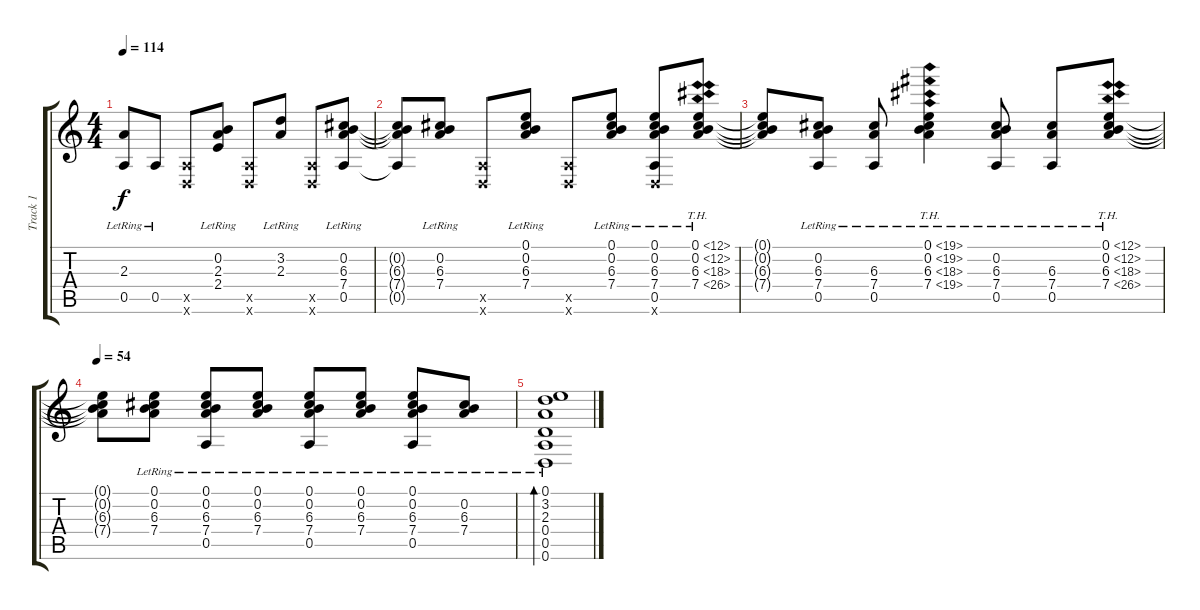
\track ("Track 1" "Track 1") {instrument acousticguitarsteel}
\staff {score tabs}
\tuning (E4 B3 G3 D3 A2 D2) {hide}
\ts (4 4)
\tempo 114
\clef g2
\ks c
(2.3{lr} 0.5{lr}).8{dy f} 0.5{lr}.8 (0.5{x} 0.6{x}).8 (0.2{lr} 2.3{lr} 2.4{lr}).8 (0.5{x} 0.6{x}).8 (3.2{lr} 2.3{lr}).8 (0.5{x} 0.6{x}).8 (0.2{lr} 6.3{lr} 7.4{lr} 0.5{lr}).8 |
(0.2{t} 6.3{t} 7.4{t} 0.5{t}).8 (0.2{lr} 6.3{lr} 7.4{lr}).8 (0.5{x} 0.6{x}).8 (0.1{lr} 0.2{lr} 6.3{lr} 7.4{lr}).8 (0.5{x} 0.6{x}).8 (0.1{lr} 0.2{lr} 6.3{lr} 7.4{lr}).8 (0.1{lr} 0.2{lr} 6.3{lr} 7.4{lr} 0.5{lr} 0.6{x}).8 (0.1{th 12 lr} 0.2{th 12 lr} 6.3{th 12 lr} 7.4{th 19 lr}).8 |
(0.1{t} 0.2{t} 6.3{t} 7.4{t}).8 (0.2{lr} 6.3{lr} 7.4{lr} 0.5{lr}).8 (6.3{lr} 7.4{lr} 0.5{lr}).8 (0.1{th 19 lr} 0.2{th 19 lr} 6.3{th 12 lr} 7.4{th 12 lr}).4 (0.2{lr} 6.3{lr} 7.4{lr} 0.5{lr}).8 (6.3{lr} 7.4{lr} 0.5{lr}).8 (0.1{th 12 lr} 0.2{th 12 lr} 6.3{th 12 lr} 7.4{th 19 lr}).8 |
\tempo 54
(0.1{t} 0.2{t} 6.3{t} 7.4{t}).8 (0.1{lr} 0.2{lr} 6.3{lr} 7.4{lr}).8 (0.1{lr} 0.2{lr} 6.3{lr} 7.4{lr} 0.5{lr}).8 (0.1{lr} 0.2{lr} 6.3{lr} 7.4{lr}).8 (0.1{lr} 0.2{lr} 6.3{lr} 7.4{lr} 0.5{lr}).8 (0.1{lr} 0.2{lr} 6.3{lr} 7.4{lr}).8 (0.1{lr} 0.2{lr} 6.3{lr} 7.4{lr} 0.5{lr}).8 (0.2{lr} 6.3{lr} 7.4{lr}).8 |
(0.1{lr} 3.2{lr} 2.3{lr} 0.4{lr} 0.5{lr} 0.6{lr}).1{bd 240}
